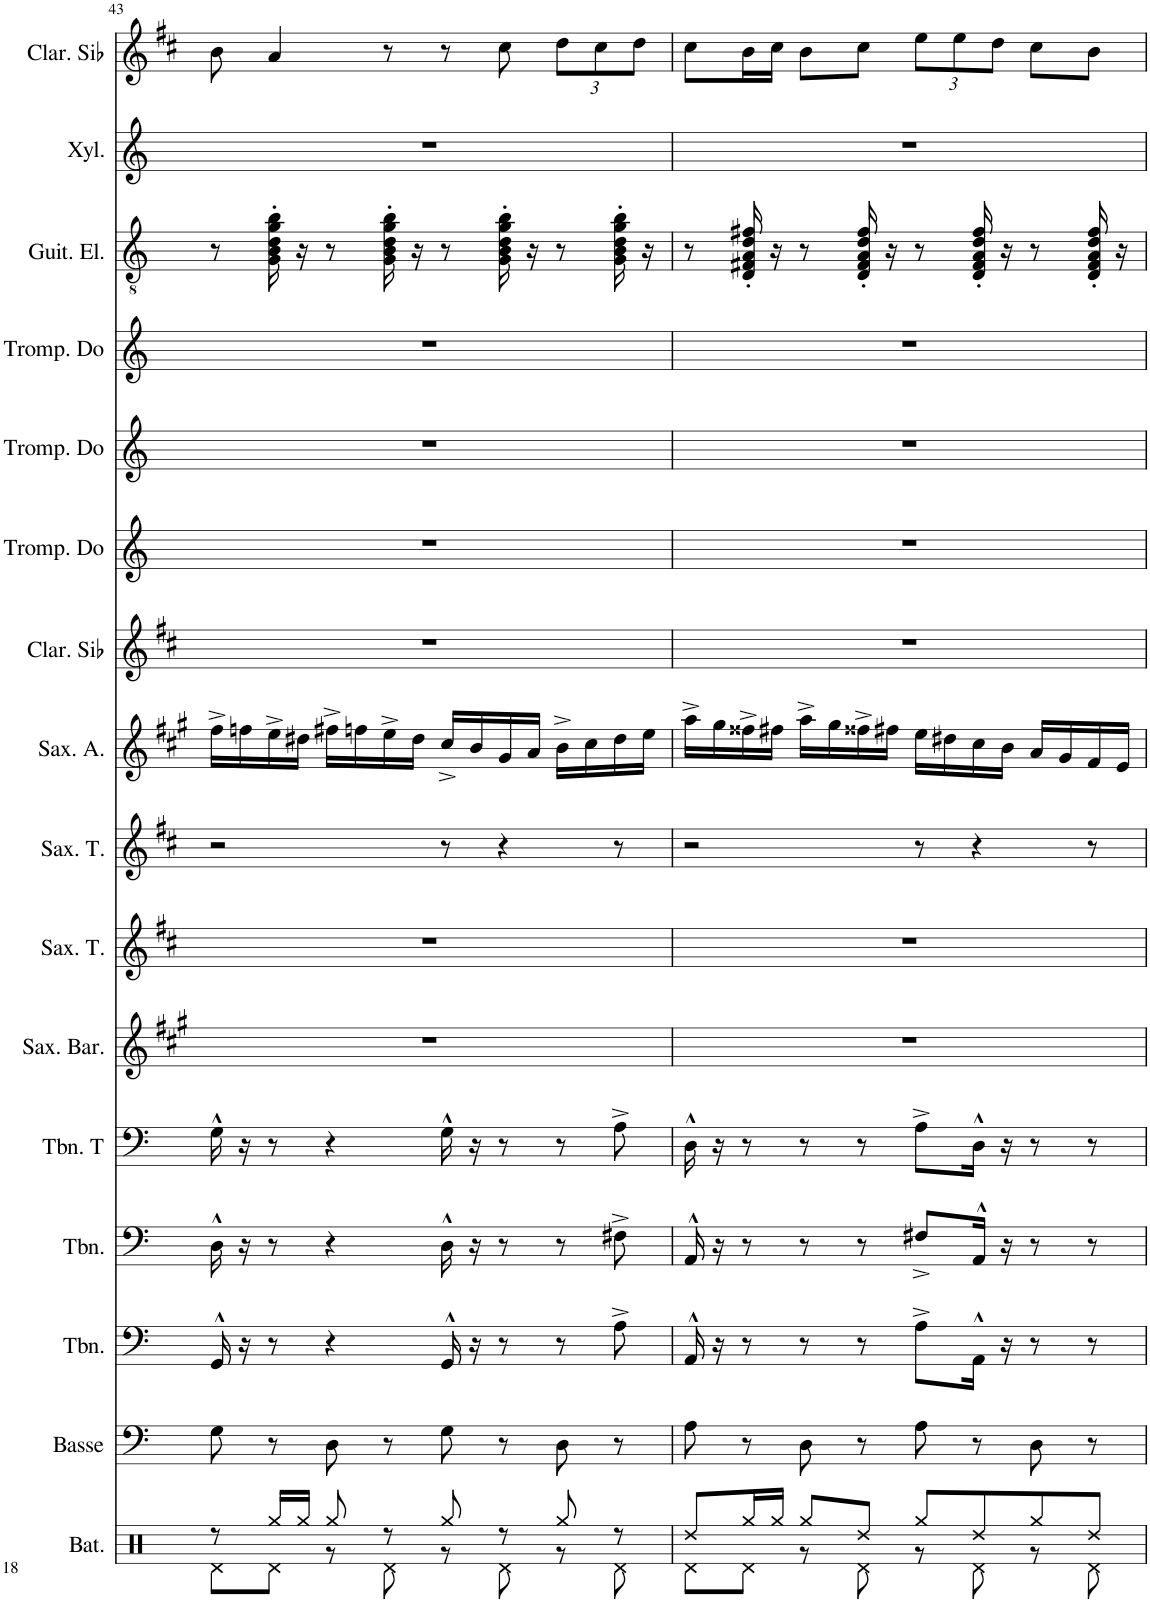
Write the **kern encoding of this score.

**kern	**kern	**kern	**kern	**kern	**kern	**kern	**kern	**kern	**kern	**kern	**kern	**kern	**kern	**kern	**kern
*part16	*part15	*part14	*part13	*part12	*part11	*part10	*part9	*part8	*part7	*part6	*part5	*part4	*part3	*part2	*part1
*staff16	*staff15	*staff14	*staff13	*staff12	*staff11	*staff10	*staff9	*staff8	*staff7	*staff6	*staff5	*staff4	*staff3	*staff2	*staff1
*I"Batterie	*I"Basse acoustique	*I"Trombone	*I"Trombone	*I"Trombone ténor	*I"Saxophone Baryton	*I"Saxophone Ténor	*I"Saxophone Ténor	*I"Saxophone Alto	*I"Clarinette en Sib	*I"Trompette en Do	*I"Trompette en Do	*I"Trompette en Do	*I"Guitare électrique	*I"Xylophone	*I"Clarinette en Sib
*I'Bat.	*I'Basse	*I'Tbn.	*I'Tbn.	*I'Tbn. T	*I'Sax. Bar.	*I'Sax. T.	*I'Sax. T.	*I'Sax. A.	*I'Clar. Sib	*I'Tromp. Do	*I'Tromp. Do	*I'Tromp. Do	*I'Guit. El.	*I'Xyl.	*I'Clar. Sib
!!LO:PB:g=z
*clefX	*clefF4	*clefF4	*clefF4	*clefF4	*clefG2	*clefG2	*clefG2	*clefG2	*clefG2	*clefG2	*clefG2	*clefG2	*clefGv2	*clefG2	*clefG2
*	*Trd7c12	*	*	*	*Trd12c21	*Trd8c14	*Trd8c14	*Trd5c9	*Trd1c2	*Trd1c2	*Trd1c2	*Trd1c2	*	*Trd-7c-12	*Trd1c2
*k[]	*k[]	*k[]	*k[]	*k[]	*k[f#c#g#]	*k[f#c#]	*k[f#c#]	*k[f#c#g#]	*k[f#c#]	*k[]	*k[]	*k[]	*k[]	*k[]	*k[f#c#]
*M4/4	*M4/4	*M4/4	*M4/4	*M4/4	*M4/4	*M4/4	*M4/4	*M4/4	*M4/4	*M4/4	*M4/4	*M4/4	*M4/4	*M4/4	*M4/4
=43	=43	=43	=43	=43	=43	=43	=43	=43	=43	=43	=43	=43	=43	=43	=43
*^	*	*	*	*	*	*	*	*	*	*	*	*	*	*	*
8r	8Rd\L	8G\	16GG^^/	16D^^\	16G^^\	1r	1r	2r	16ff#^\LL	1r	1r	1r	1r	8r	1r	8b\
.	.	.	16r	16r	16r	.	.	.	16ffn\	.	.	.	.	.	.	.
16Rgg/LL	8Rd\J	8r	8r	8r	8r	.	.	.	16ee^\	.	.	.	.	16G\' 16B\' 16d\' 16g\' 16b\'	.	4a/
16Rgg/JJ	.	.	.	.	.	.	.	.	16dd#X\JJ	.	.	.	.	16r	.	.
8Rgg/	8r	8D\	4r	4r	4r	.	.	.	16ff#X^\LL	.	.	.	.	8r	.	.
.	.	.	.	.	.	.	.	.	16ffn\	.	.	.	.	.	.	.
8r	8Rd\	8r	.	.	.	.	.	.	16ee^\	.	.	.	.	16G\' 16B\' 16d\' 16g\' 16b\'	.	8r
.	.	.	.	.	.	.	.	.	16dd#\JJ	.	.	.	.	16r	.	.
8Rgg/	8r	8G\	16GG^^/	16D^^\	16G^^\	.	.	8r	16cc#^/LL	.	.	.	.	8r	.	8r
.	.	.	16r	16r	16r	.	.	.	16b/	.	.	.	.	.	.	.
8r	8Rd\	8r	8r	8r	8r	.	.	4r	16g#/	.	.	.	.	16G\' 16B\' 16d\' 16g\' 16b\'	.	8cc#\
.	.	.	.	.	.	.	.	.	16a/JJ	.	.	.	.	16r	.	.
*	*	*	*	*	*	*	*	*	*	*	*	*	*	*	*	*Xbrackettup
8Rgg/	8r	8D\	8r	8r	8r	.	.	.	16b^\LL	.	.	.	.	8r	.	12dd\L
.	.	.	.	.	.	.	.	.	16cc#\	.	.	.	.	.	.	.
.	.	.	.	.	.	.	.	.	.	.	.	.	.	.	.	12cc#\
8r	8Rd\	8r	8A^\	8F#X^\	8A^\	.	.	8r	16dd#\	.	.	.	.	16G\' 16B\' 16d\' 16g\' 16b\'	.	.
.	.	.	.	.	.	.	.	.	.	.	.	.	.	.	.	12dd\J
.	.	.	.	.	.	.	.	.	16ee\JJ	.	.	.	.	16r	.	.
=44	=44	=44	=44	=44	=44	=44	=44	=44	=44	=44	=44	=44	=44	=44	=44	=44
8Rdd/L	8Rd\L	8A\	16AA^^/	16AA^^/	16D^^\	1r	1r	2r	16aa^\LL	1r	1r	1r	1r	8r	1r	8cc#\L
.	.	.	16r	16r	16r	.	.	.	16gg#\	.	.	.	.	.	.	.
16Rgg/L	8Rd\J	8r	8r	8r	8r	.	.	.	16ff##X^\	.	.	.	.	16D/' 16F#X/' 16A/' 16d/' 16f#X/'	.	16b\L
16Rgg/JJ	.	.	.	.	.	.	.	.	16ff#X\JJ	.	.	.	.	16r	.	16cc#\JJ
8Rgg/L	8r	8D\	8r	8r	8r	.	.	.	16aa^\LL	.	.	.	.	8r	.	8b\L
.	.	.	.	.	.	.	.	.	16gg#\	.	.	.	.	.	.	.
8Rdd/J	8Rd\	8r	8r	8r	8r	.	.	.	16ff##X^\	.	.	.	.	16D/' 16F#/' 16A/' 16d/' 16f#/'	.	8cc#\J
.	.	.	.	.	.	.	.	.	16ff#X\JJ	.	.	.	.	16r	.	.
8Rgg/L	8r	8A\	8A^\L	8F#X^/L	8A^\L	.	.	8r	16ee\LL	.	.	.	.	8r	.	12ee\L
.	.	.	.	.	.	.	.	.	16dd#X\	.	.	.	.	.	.	.
.	.	.	.	.	.	.	.	.	.	.	.	.	.	.	.	12ee\
8Rdd/	8Rd\	8r	16AA^^\Jk	16AA^^/Jk	16D^^\Jk	.	.	4r	16cc#\	.	.	.	.	16D/' 16F#/' 16A/' 16d/' 16f#/'	.	.
.	.	.	.	.	.	.	.	.	.	.	.	.	.	.	.	12dd\J
.	.	.	16r	16r	16r	.	.	.	16b\JJ	.	.	.	.	16r	.	.
8Rgg/	8r	8D\	8r	8r	8r	.	.	.	16a/LL	.	.	.	.	8r	.	8cc#\L
.	.	.	.	.	.	.	.	.	16g#/	.	.	.	.	.	.	.
8Rdd/J	8Rd\	8r	8r	8r	8r	.	.	8r	16f#/	.	.	.	.	16D/' 16F#/' 16A/' 16d/' 16f#/'	.	8b\J
.	.	.	.	.	.	.	.	.	16e/JJ	.	.	.	.	16r	.	.
*v	*v	*	*	*	*	*	*	*	*	*	*	*	*	*	*	*
=	=	=	=	=	=	=	=	=	=	=	=	=	=	=	=
*-	*-	*-	*-	*-	*-	*-	*-	*-	*-	*-	*-	*-	*-	*-	*-
